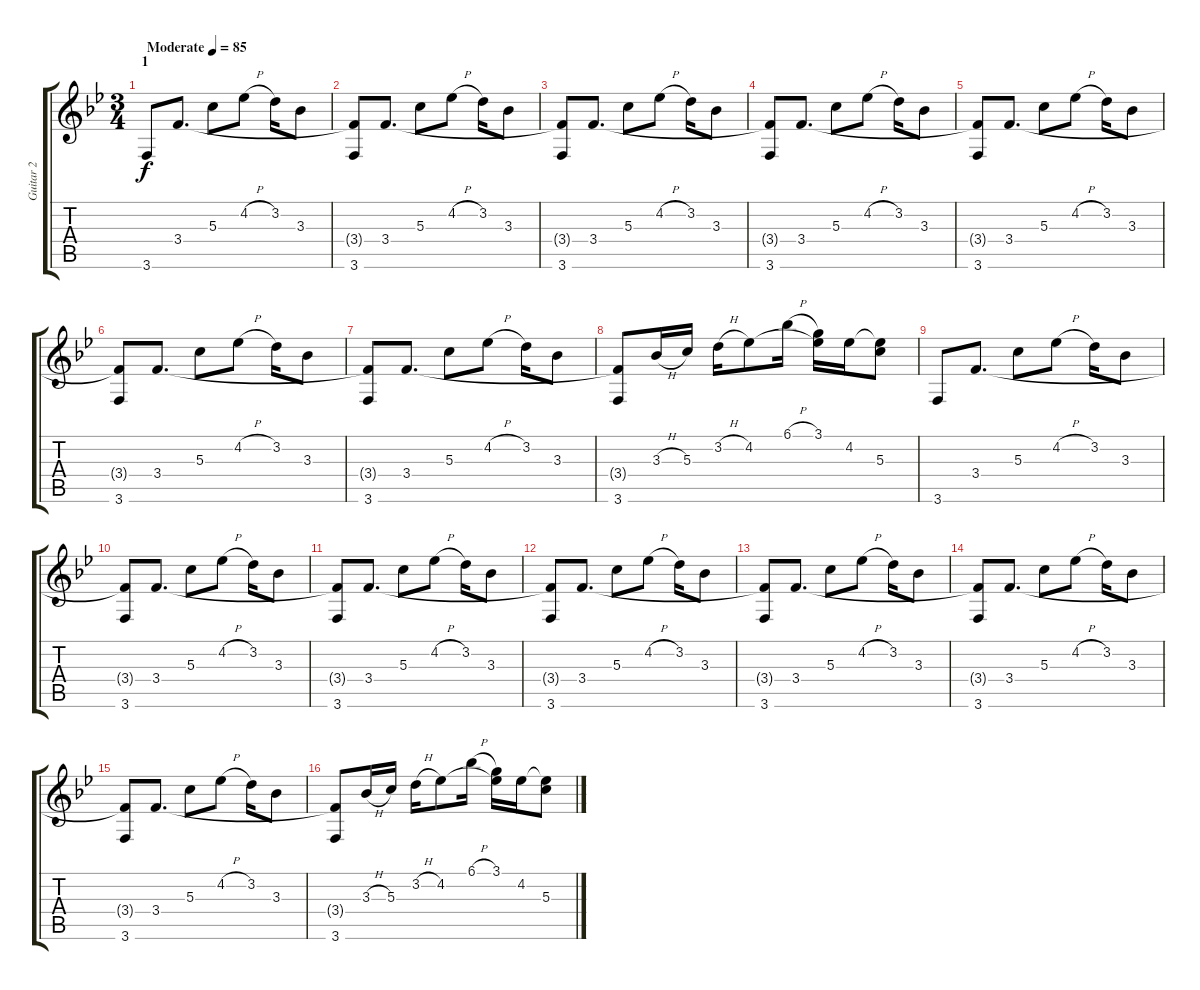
\track ("Guitar 2" "Guitar 2") {instrument overdrivenguitar}
\staff {score tabs}
\tuning (E4 B3 G3 D3 A2 D2) {hide}
\ts (3 4)
\section ("" "1")
\tempo (85 "Moderate")
\clef g2
\ks bb
3.6.8{dy f instrument overdrivenguitar} 3.4.8{d} 5.3.8 4.2{h}.8 3.2.16 3.3.8 |
(3.4{t} 3.6).8 3.4.8{d} 5.3.8 4.2{h}.8 3.2.16 3.3.8 |
(3.4{t} 3.6).8 3.4.8{d} 5.3.8 4.2{h}.8 3.2.16 3.3.8 |
(3.4{t} 3.6).8 3.4.8{d} 5.3.8 4.2{h}.8 3.2.16 3.3.8 |
(3.4{t} 3.6).8 3.4.8{d} 5.3.8 4.2{h}.8 3.2.16 3.3.8 |
(3.4{t} 3.6).8 3.4.8{d} 5.3.8 4.2{h}.8 3.2.16 3.3.8 |
(3.4{t} 3.6).8 3.4.8{d} 5.3.8 4.2{h}.8 3.2.16 3.3.8 |
(3.4{t} 3.6).8 3.3{h}.16 5.3.16 3.2{h}.16 4.2.8 6.1{h}.16 (3.1 4.2{t}).16 4.2.16 (4.2{t} 5.3).8 |
3.6.8 3.4.8{d} 5.3.8 4.2{h}.8 3.2.16 3.3.8 |
(3.4{t} 3.6).8 3.4.8{d} 5.3.8 4.2{h}.8 3.2.16 3.3.8 |
(3.4{t} 3.6).8 3.4.8{d} 5.3.8 4.2{h}.8 3.2.16 3.3.8 |
(3.4{t} 3.6).8 3.4.8{d} 5.3.8 4.2{h}.8 3.2.16 3.3.8 |
(3.4{t} 3.6).8 3.4.8{d} 5.3.8 4.2{h}.8 3.2.16 3.3.8 |
(3.4{t} 3.6).8 3.4.8{d} 5.3.8 4.2{h}.8 3.2.16 3.3.8 |
(3.4{t} 3.6).8 3.4.8{d} 5.3.8 4.2{h}.8 3.2.16 3.3.8 |
(3.4{t} 3.6).8 3.3{h}.16 5.3.16 3.2{h}.16 4.2.8 6.1{h}.16 (3.1 4.2{t}).16 4.2.16 (4.2{t} 5.3).8
